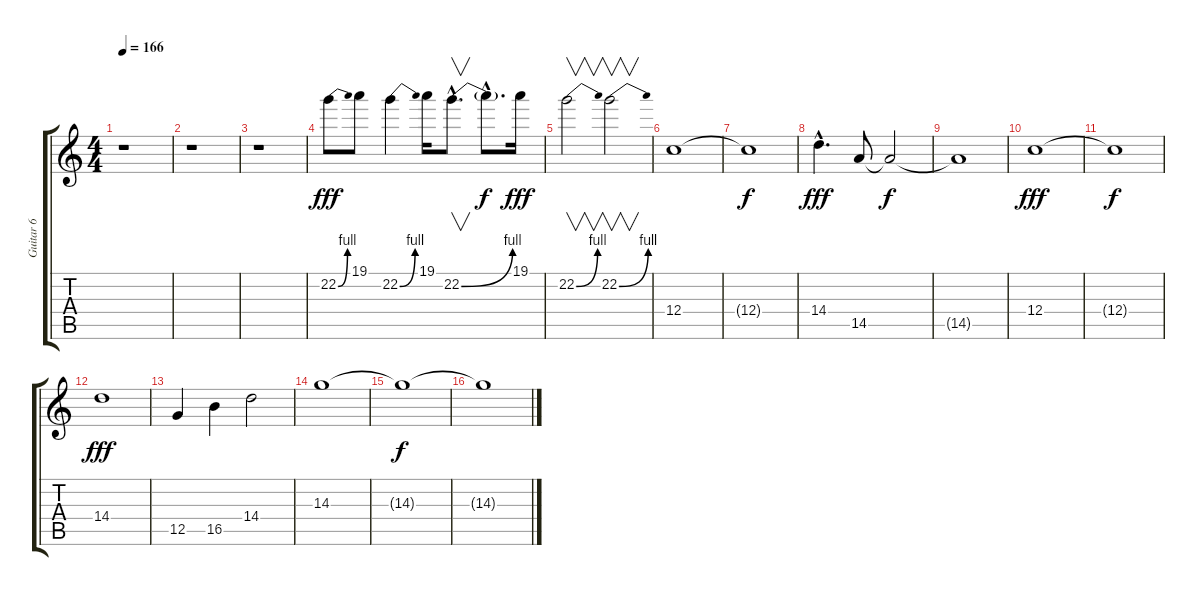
\track ("Guitar 6" "Guitar 6") {instrument distortionguitar}
\staff {score tabs}
\tuning (D4 A3 F3 C3 G2 C2) {hide}
\ts (4 4)
\tempo 166
\clef g2
\ks c
r.1{dy f} |
r.1 |
r.1 |
22.2{be (bend 0 0 60 4)}.8{dy fff} 19.1.8 22.2{be (bend 0 0 60 4)}.4 19.1.16 22.2{be (bend 0 0 60 4) hac}.8{v d} 22.2{hac t}.8{d dy f} 19.1.16{dy fff} |
22.2{be (bend 0 0 60 4)}.2{v} 22.2{be (bend 0 0 60 4)}.2{v} |
12.4.1 |
12.4{t}.1{dy f} |
14.4{hac}.4{d dy fff} 14.5.8 14.5{t}.2{dy f} |
14.5{t}.1 |
12.4.1{dy fff} |
12.4{t}.1{dy f} |
14.4.1{dy fff} |
12.5.4 16.5.4 14.4.2 |
14.3.1 |
14.3{t}.1{dy f} |
14.3{t}.1
